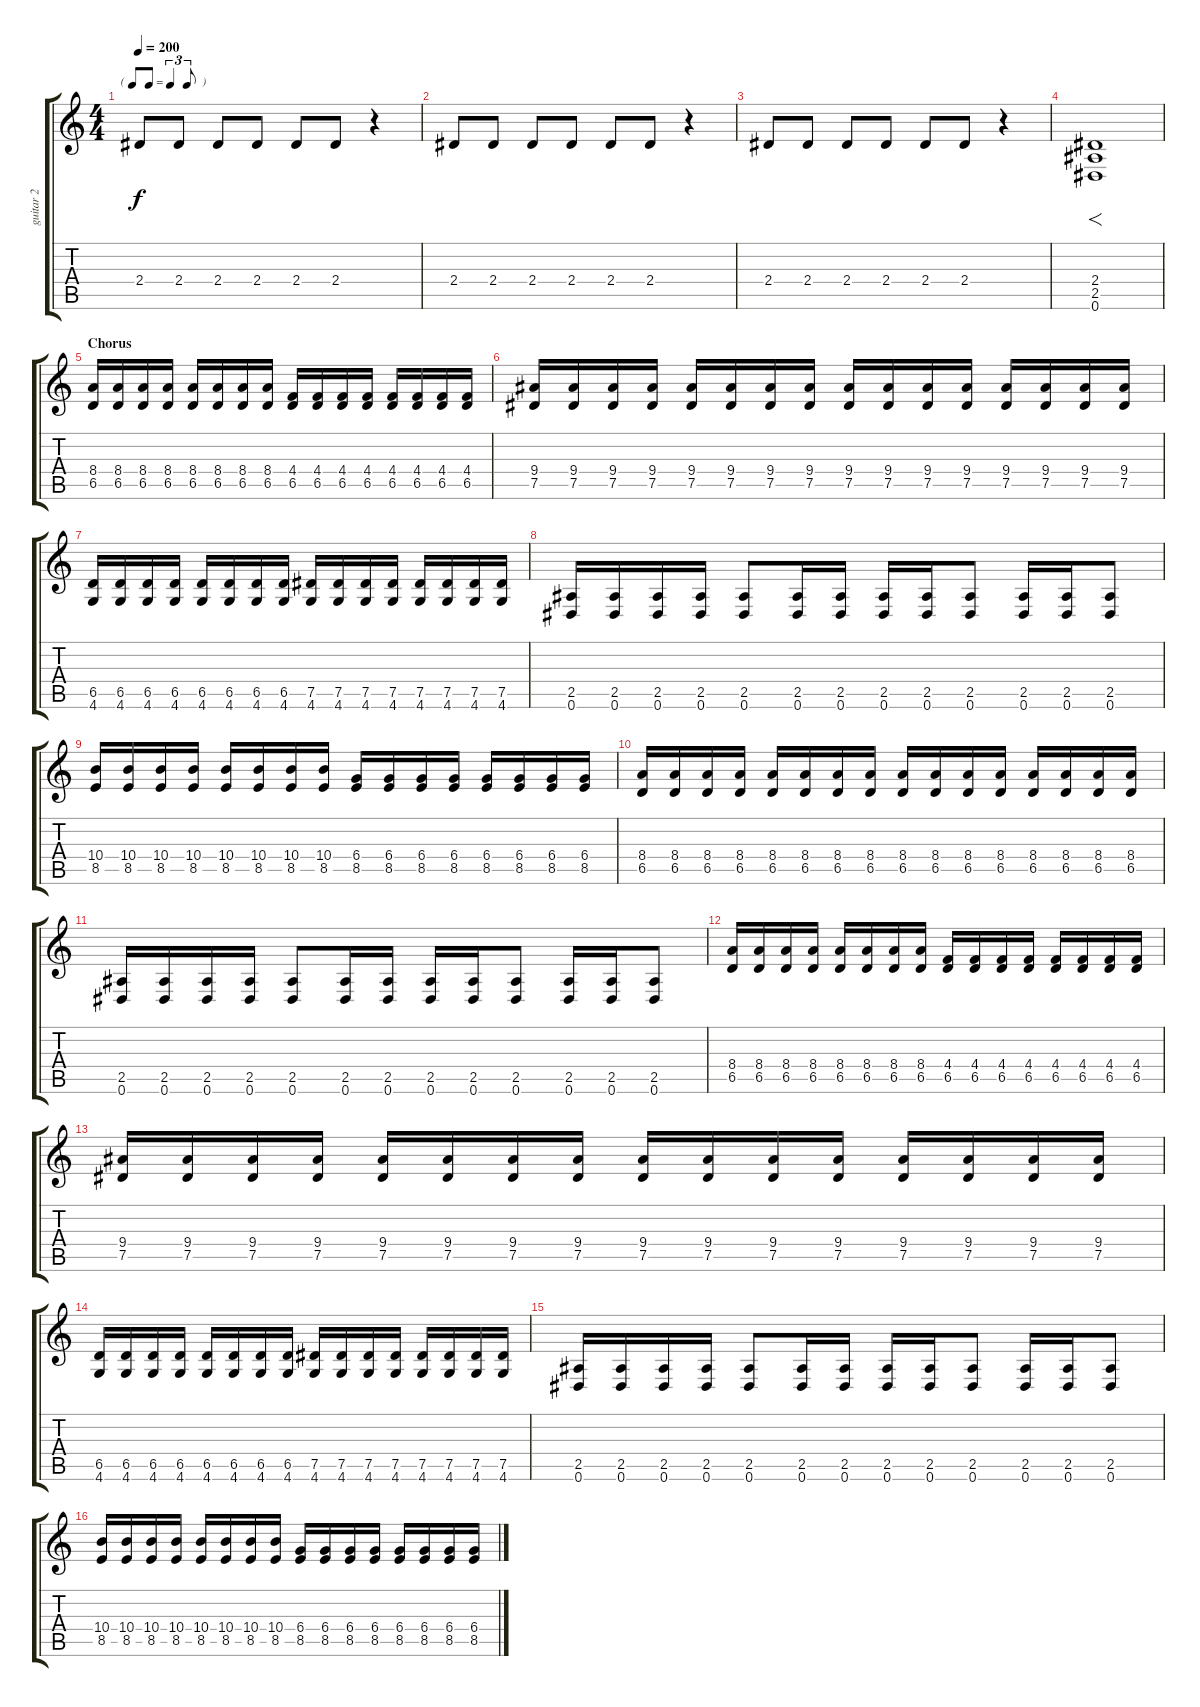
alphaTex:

\track ("guitar 2" "guitar 2") {instrument distortionguitar}
\staff {score tabs}
\tuning (Eb4 Bb3 Gb3 Db3 Ab2 Eb2) {hide}
\ts (4 4)
\tf triplet8th
\tempo 200
\clef g2
\ks c
2.4.8{dy f} 2.4.8 2.4.8 2.4.8 2.4.8 2.4.8 r.4 |
2.4.8 2.4.8 2.4.8 2.4.8 2.4.8 2.4.8 r.4 |
2.4.8 2.4.8 2.4.8 2.4.8 2.4.8 2.4.8 r.4 |
(2.4 2.5 0.6).1{f} |
\section ("" "Chorus")
(8.4 6.5).16 (8.4 6.5).16 (8.4 6.5).16 (8.4 6.5).16 (8.4 6.5).16 (8.4 6.5).16 (8.4 6.5).16 (8.4 6.5).16 (4.4 6.5).16 (4.4 6.5).16 (4.4 6.5).16 (4.4 6.5).16 (4.4 6.5).16 (4.4 6.5).16 (4.4 6.5).16 (4.4 6.5).16 |
(9.4 7.5).16 (9.4 7.5).16 (9.4 7.5).16 (9.4 7.5).16 (9.4 7.5).16 (9.4 7.5).16 (9.4 7.5).16 (9.4 7.5).16 (9.4 7.5).16 (9.4 7.5).16 (9.4 7.5).16 (9.4 7.5).16 (9.4 7.5).16 (9.4 7.5).16 (9.4 7.5).16 (9.4 7.5).16 |
(6.5 4.6).16 (6.5 4.6).16 (6.5 4.6).16 (6.5 4.6).16 (6.5 4.6).16 (6.5 4.6).16 (6.5 4.6).16 (6.5 4.6).16 (7.5 4.6).16 (7.5 4.6).16 (7.5 4.6).16 (7.5 4.6).16 (7.5 4.6).16 (7.5 4.6).16 (7.5 4.6).16 (7.5 4.6).16 |
(2.5 0.6).16 (2.5 0.6).16 (2.5 0.6).16 (2.5 0.6).16 (2.5 0.6).8 (2.5 0.6).16 (2.5 0.6).16 (2.5 0.6).16 (2.5 0.6).16 (2.5 0.6).8 (2.5 0.6).16 (2.5 0.6).16 (2.5 0.6).8 |
(10.4 8.5).16 (10.4 8.5).16 (10.4 8.5).16 (10.4 8.5).16 (10.4 8.5).16 (10.4 8.5).16 (10.4 8.5).16 (10.4 8.5).16 (6.4 8.5).16 (6.4 8.5).16 (6.4 8.5).16 (6.4 8.5).16 (6.4 8.5).16 (6.4 8.5).16 (6.4 8.5).16 (6.4 8.5).16 |
(8.4 6.5).16 (8.4 6.5).16 (8.4 6.5).16 (8.4 6.5).16 (8.4 6.5).16 (8.4 6.5).16 (8.4 6.5).16 (8.4 6.5).16 (8.4 6.5).16 (8.4 6.5).16 (8.4 6.5).16 (8.4 6.5).16 (8.4 6.5).16 (8.4 6.5).16 (8.4 6.5).16 (8.4 6.5).16 |
(2.5 0.6).16 (2.5 0.6).16 (2.5 0.6).16 (2.5 0.6).16 (2.5 0.6).8 (2.5 0.6).16 (2.5 0.6).16 (2.5 0.6).16 (2.5 0.6).16 (2.5 0.6).8 (2.5 0.6).16 (2.5 0.6).16 (2.5 0.6).8 |
(8.4 6.5).16 (8.4 6.5).16 (8.4 6.5).16 (8.4 6.5).16 (8.4 6.5).16 (8.4 6.5).16 (8.4 6.5).16 (8.4 6.5).16 (4.4 6.5).16 (4.4 6.5).16 (4.4 6.5).16 (4.4 6.5).16 (4.4 6.5).16 (4.4 6.5).16 (4.4 6.5).16 (4.4 6.5).16 |
(9.4 7.5).16 (9.4 7.5).16 (9.4 7.5).16 (9.4 7.5).16 (9.4 7.5).16 (9.4 7.5).16 (9.4 7.5).16 (9.4 7.5).16 (9.4 7.5).16 (9.4 7.5).16 (9.4 7.5).16 (9.4 7.5).16 (9.4 7.5).16 (9.4 7.5).16 (9.4 7.5).16 (9.4 7.5).16 |
(6.5 4.6).16 (6.5 4.6).16 (6.5 4.6).16 (6.5 4.6).16 (6.5 4.6).16 (6.5 4.6).16 (6.5 4.6).16 (6.5 4.6).16 (7.5 4.6).16 (7.5 4.6).16 (7.5 4.6).16 (7.5 4.6).16 (7.5 4.6).16 (7.5 4.6).16 (7.5 4.6).16 (7.5 4.6).16 |
(2.5 0.6).16 (2.5 0.6).16 (2.5 0.6).16 (2.5 0.6).16 (2.5 0.6).8 (2.5 0.6).16 (2.5 0.6).16 (2.5 0.6).16 (2.5 0.6).16 (2.5 0.6).8 (2.5 0.6).16 (2.5 0.6).16 (2.5 0.6).8 |
(10.4 8.5).16 (10.4 8.5).16 (10.4 8.5).16 (10.4 8.5).16 (10.4 8.5).16 (10.4 8.5).16 (10.4 8.5).16 (10.4 8.5).16 (6.4 8.5).16 (6.4 8.5).16 (6.4 8.5).16 (6.4 8.5).16 (6.4 8.5).16 (6.4 8.5).16 (6.4 8.5).16 (6.4 8.5).16
